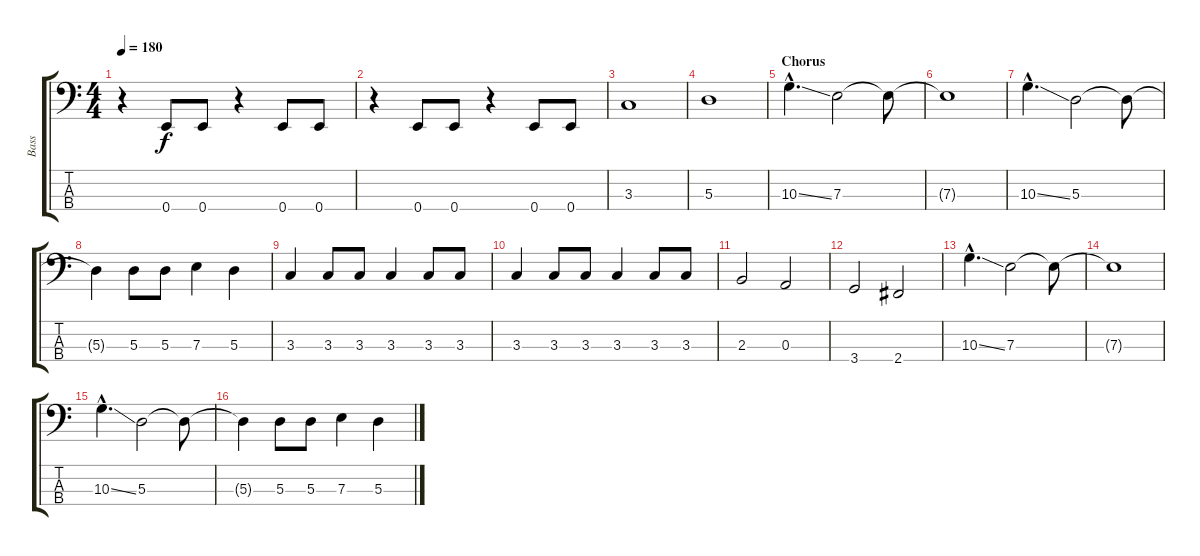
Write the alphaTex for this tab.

\track ("Bass" "Bass") {instrument electricbasspick}
\staff {score tabs}
\tuning (G2 D2 A1 E1) {hide}
\ts (4 4)
\tempo 180
\clef f4
\ks c
r.4{dy f} 0.4.8 0.4.8 r.4 0.4.8 0.4.8 |
r.4 0.4.8 0.4.8 r.4 0.4.8 0.4.8 |
3.3.1 |
5.3.1 |
\section ("" "Chorus")
10.3{ss hac}.4{d} 7.3.2 7.3{t}.8 |
7.3{t}.1 |
10.3{ss hac}.4{d} 5.3.2 5.3{t}.8 |
5.3{t}.4 5.3.8 5.3.8 7.3.4 5.3.4 |
3.3.4 3.3.8 3.3.8 3.3.4 3.3.8 3.3.8 |
3.3.4 3.3.8 3.3.8 3.3.4 3.3.8 3.3.8 |
2.3.2 0.3.2 |
3.4.2 2.4.2 |
10.3{ss hac}.4{d} 7.3.2 7.3{t}.8 |
7.3{t}.1 |
10.3{ss hac}.4{d} 5.3.2 5.3{t}.8 |
5.3{t}.4 5.3.8 5.3.8 7.3.4 5.3.4
